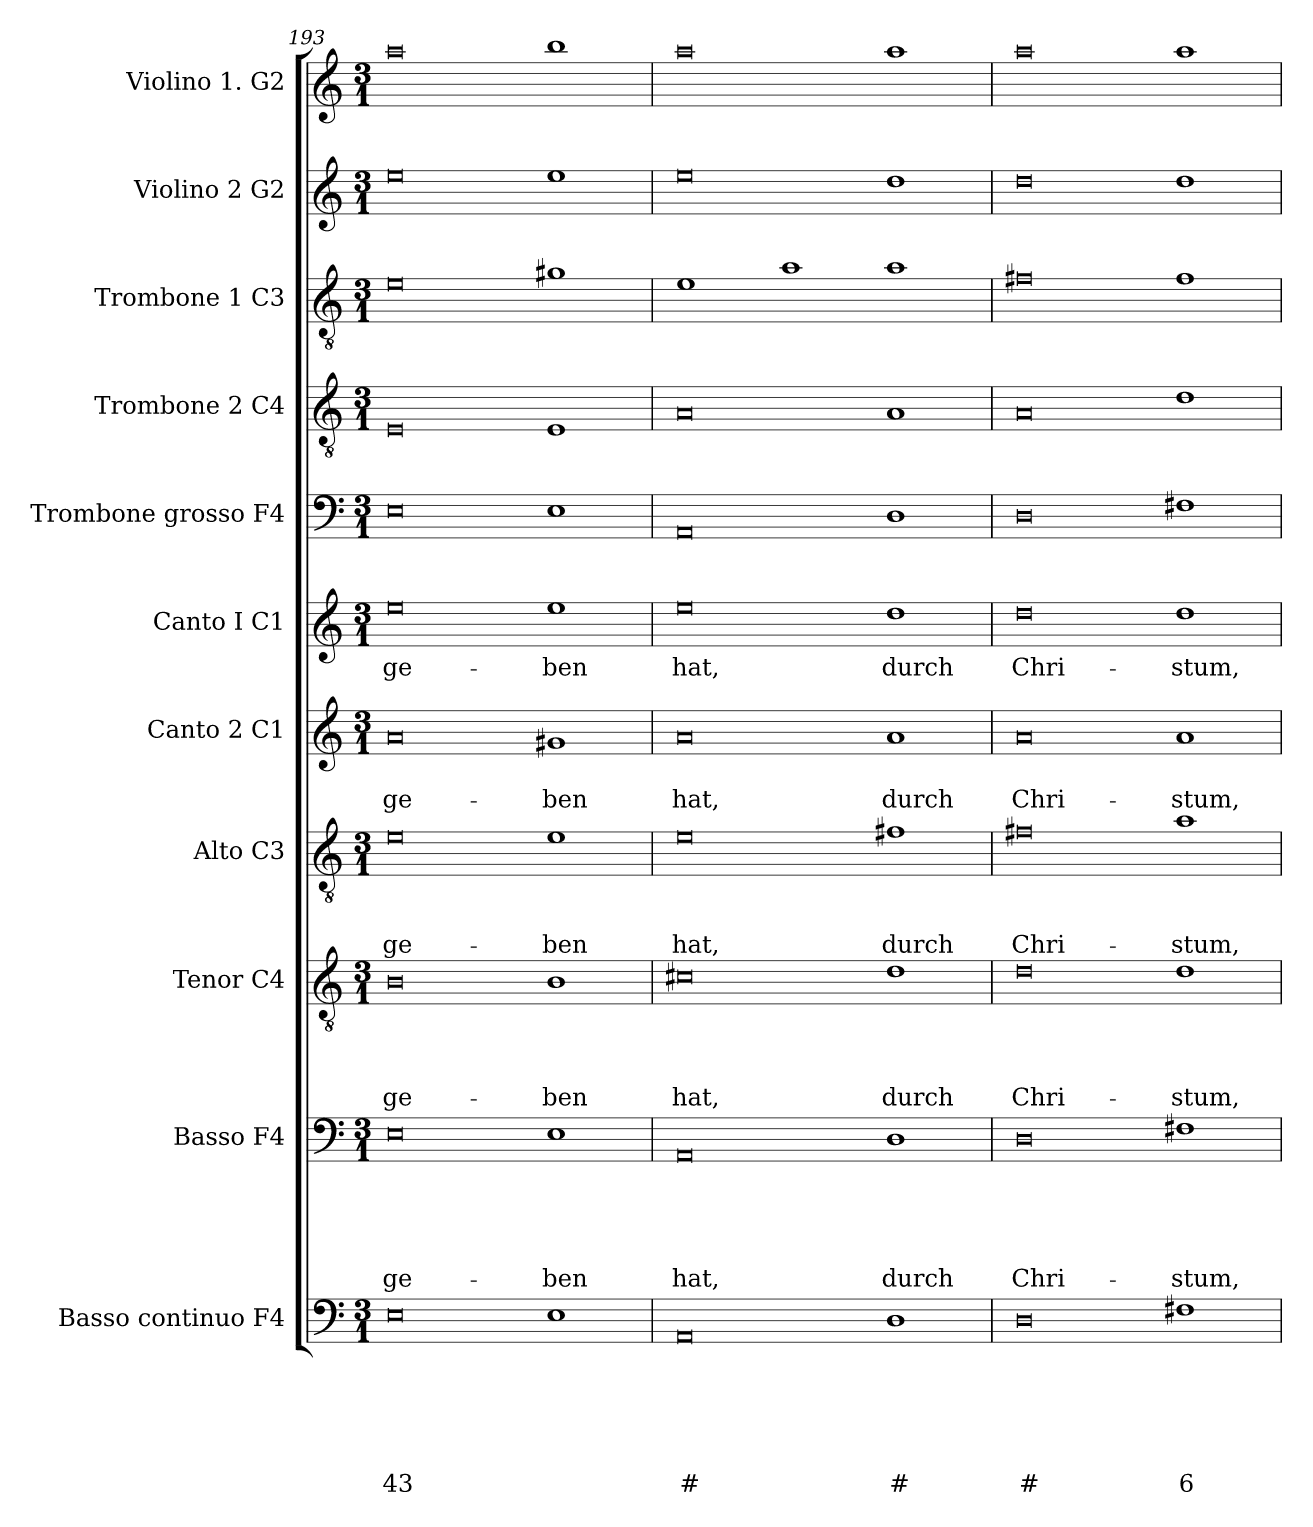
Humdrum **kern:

**kern	**text	**text	**text	**text	**text	**text	**kern	**text	**text	**text	**text	**text	**kern	**text	**text	**text	**text	**kern	**text	**text	**text	**kern	**text	**text	**kern	**text	**kern	**kern	**kern	**kern	**kern
*part11	*part11	*part11	*part11	*part11	*part11	*part11	*part10	*part10	*part10	*part10	*part10	*part10	*part9	*part9	*part9	*part9	*part9	*part8	*part8	*part8	*part8	*part7	*part7	*part7	*part6	*part6	*part5	*part4	*part3	*part2	*part1
*staff11	*staff11	*staff11	*staff11	*staff11	*staff11	*staff11	*staff10	*staff10	*staff10	*staff10	*staff10	*staff10	*staff9	*staff9	*staff9	*staff9	*staff9	*staff8	*staff8	*staff8	*staff8	*staff7	*staff7	*staff7	*staff6	*staff6	*staff5	*staff4	*staff3	*staff2	*staff1
*I"Basso continuo F4	*	*	*	*	*	*	*I"Basso F4	*	*	*	*	*	*I"Tenor C4	*	*	*	*	*I"Alto C3	*	*	*	*I"Canto 2 C1	*	*	*I"Canto I C1	*	*I"Trombone grosso F4	*I"Trombone 2 C4	*I"Trombone 1 C3	*I"Violino 2 G2	*I"Violino 1. G2
*	*	*	*	*	*	*	*I'B	*	*	*	*	*	*I'T	*	*	*	*	*I'A	*	*	*	*I'C2	*	*	*I'C1	*	*I'Trb 3	*I'Trb 2	*I'Trb 1	*I'Vln2	*I'Vln 1
*clefF4	*	*	*	*	*	*	*clefF4	*	*	*	*	*	*clefGv2	*	*	*	*	*clefGv2	*	*	*	*clefG2	*	*	*clefG2	*	*clefF4	*clefGv2	*clefGv2	*clefG2	*clefG2
*k[]	*	*	*	*	*	*	*k[]	*	*	*	*	*	*k[]	*	*	*	*	*k[]	*	*	*	*k[]	*	*	*k[]	*	*k[]	*k[]	*k[]	*k[]	*k[]
*C:	*	*	*	*	*	*	*C:	*	*	*	*	*	*C:	*	*	*	*	*C:	*	*	*	*C:	*	*	*C:	*	*C:	*C:	*C:	*C:	*C:
*M3/1	*	*	*	*	*	*	*M3/1	*	*	*	*	*	*M3/1	*	*	*	*	*M3/1	*	*	*	*M3/1	*	*	*M3/1	*	*M3/1	*M3/1	*M3/1	*M3/1	*M3/1
=193	=193	=193	=193	=193	=193	=193	=193	=193	=193	=193	=193	=193	=193	=193	=193	=193	=193	=193	=193	=193	=193	=193	=193	=193	=193	=193	=193	=193	=193	=193	=193
!	!	!	!	!	!	!LO:LY:b	!	!	!	!	!	!LO:LY:b	!	!	!	!	!LO:LY:b	!	!	!	!LO:LY:b	!	!	!LO:LY:b	!	!LO:LY:b	!	!	!	!	!
0E	.	.	.	.	.	43	0E	.	.	.	.	-ge-	0B	.	.	.	-ge-	0e	.	.	-ge-	0a	.	-ge-	0ee	-ge-	0E	0E	0e	0ee	0aa
!	!	!	!	!	!	!	!	!	!	!	!	!LO:LY:b	!	!	!	!	!LO:LY:b	!	!	!	!LO:LY:b	!	!	!LO:LY:b	!	!LO:LY:b	!	!	!	!	!
1E	.	.	.	.	.	.	1E	.	.	.	.	-ben	1B	.	.	.	-ben	1e	.	.	-ben	1g#X	.	-ben	1ee	-ben	1E	1E	1g#X	1ee	1bb
=194	=194	=194	=194	=194	=194	=194	=194	=194	=194	=194	=194	=194	=194	=194	=194	=194	=194	=194	=194	=194	=194	=194	=194	=194	=194	=194	=194	=194	=194	=194	=194
!	!	!	!	!	!	!LO:LY:b	!	!	!	!	!	!LO:LY:b	!	!	!	!	!LO:LY:b	!	!	!	!LO:LY:b	!	!	!LO:LY:b	!	!LO:LY:b	!	!	!	!	!
0AA	.	.	.	.	.	#	0AA	.	.	.	.	hat,	0c#X	.	.	.	hat,	0e	.	.	hat,	0a	.	hat,	0ee	hat,	0AA	0A	1e	0ee	0aa
.	.	.	.	.	.	.	.	.	.	.	.	.	.	.	.	.	.	.	.	.	.	.	.	.	.	.	.	.	1a	.	.
!	!	!	!	!	!	!LO:LY:b	!	!	!	!	!	!LO:LY:b	!	!	!	!	!LO:LY:b	!	!	!	!LO:LY:b	!	!	!LO:LY:b	!	!LO:LY:b	!	!	!	!	!
1D	.	.	.	.	.	#	1D	.	.	.	.	durch	1d	.	.	.	durch	1f#X	.	.	durch	1a	.	durch	1dd	durch	1D	1A	1a	1dd	1aa
=195	=195	=195	=195	=195	=195	=195	=195	=195	=195	=195	=195	=195	=195	=195	=195	=195	=195	=195	=195	=195	=195	=195	=195	=195	=195	=195	=195	=195	=195	=195	=195
!	!	!	!	!	!	!LO:LY:b	!	!	!	!	!	!LO:LY:b	!	!	!	!	!LO:LY:b	!	!	!	!LO:LY:b	!	!	!LO:LY:b	!	!LO:LY:b	!	!	!	!	!
0D	.	.	.	.	.	#	0D	.	.	.	.	Chri-	0d	.	.	.	Chri-	0f#X	.	.	Chri-	0a	.	Chri-	0dd	Chri-	0D	0A	0f#X	0dd	0aa
!	!	!	!	!	!	!LO:LY:b	!	!	!	!	!	!LO:LY:b	!	!	!	!	!LO:LY:b	!	!	!	!LO:LY:b	!	!	!LO:LY:b	!	!LO:LY:b	!	!	!	!	!
1F#X	.	.	.	.	.	6	1F#X	.	.	.	.	-stum,	1d	.	.	.	-stum,	1a	.	.	-stum,	1a	.	-stum,	1dd	-stum,	1F#X	1d	1f#	1dd	1aa
=	=	=	=	=	=	=	=	=	=	=	=	=	=	=	=	=	=	=	=	=	=	=	=	=	=	=	=	=	=	=	=
*-	*-	*-	*-	*-	*-	*-	*-	*-	*-	*-	*-	*-	*-	*-	*-	*-	*-	*-	*-	*-	*-	*-	*-	*-	*-	*-	*-	*-	*-	*-	*-
